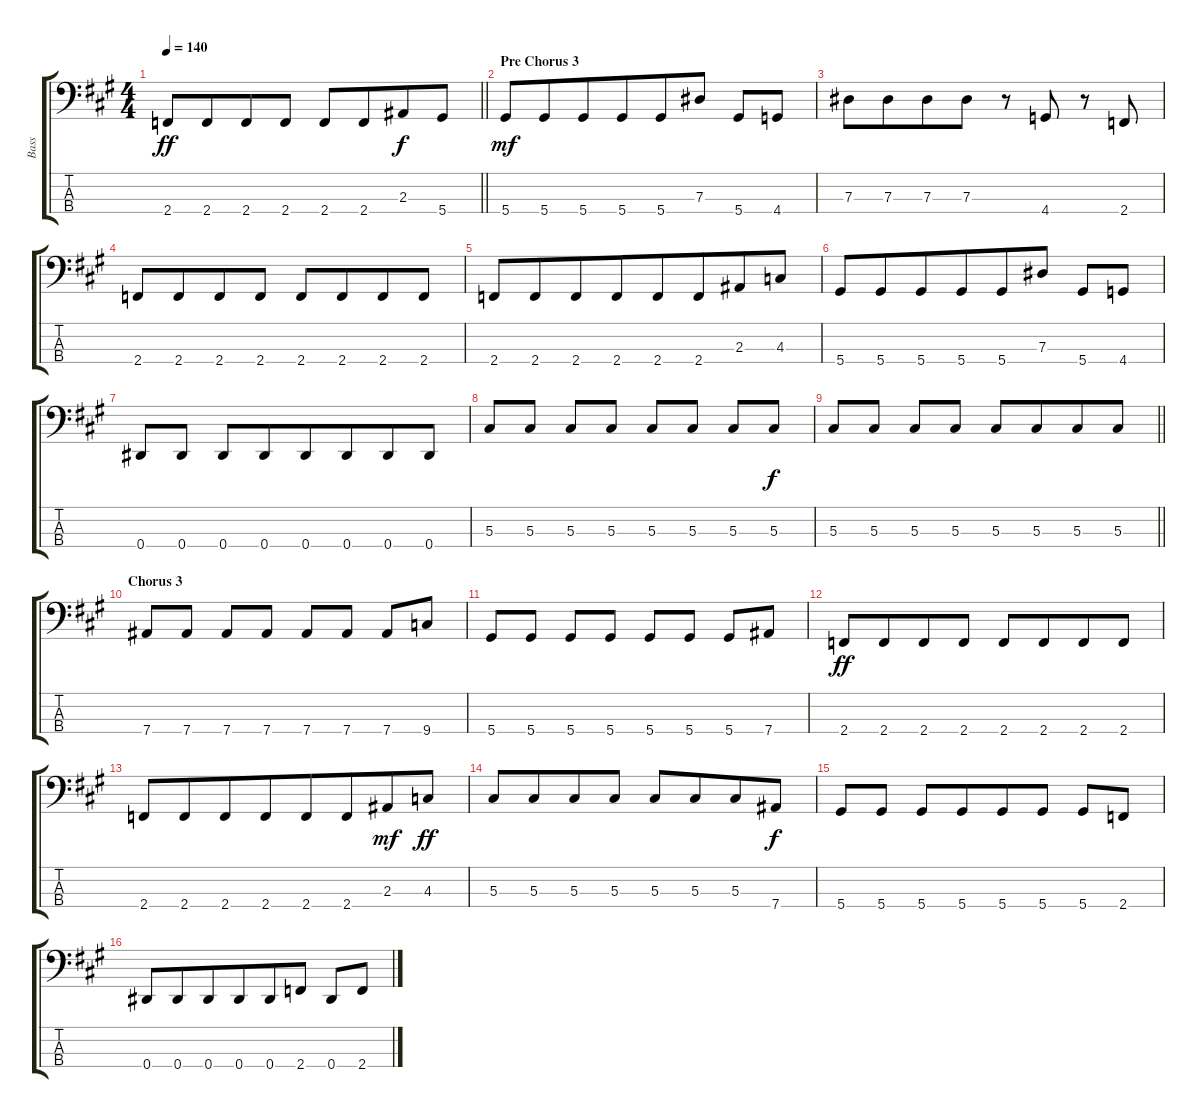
\track ("Bass" "Bass") {instrument electricbasspick}
\staff {score tabs}
\tuning (Gb2 Db2 Ab1 Eb1) {hide}
\ts (4 4)
\tempo 140
\clef f4
\barLineRight lightlight
\ks a
2.4.8{dy ff} 2.4.8{beam merge} 2.4.8 2.4.8 2.4.8{beam merge} 2.4.8{beam merge} 2.3.8{dy f} 5.4.8 |
\section ("" "Pre Chorus 3")
5.4.8{dy mf} 5.4.8{beam merge} 5.4.8 5.4.8{beam merge} 5.4.8{beam merge} 7.3.8 5.4.8 4.4.8 |
7.3.8 7.3.8{beam merge} 7.3.8 7.3.8 r.8 4.4.8 r.8{beam merge} 2.4.8 |
2.4.8 2.4.8{beam merge} 2.4.8 2.4.8 2.4.8{beam merge} 2.4.8{beam merge} 2.4.8 2.4.8 |
2.4.8 2.4.8{beam merge} 2.4.8{beam merge} 2.4.8{beam merge} 2.4.8 2.4.8{beam merge} 2.3.8{beam merge} 4.3.8 |
5.4.8 5.4.8{beam merge} 5.4.8 5.4.8{beam merge} 5.4.8{beam merge} 7.3.8 5.4.8 4.4.8 |
0.4.8{beam merge} 0.4.8 0.4.8 0.4.8{beam merge} 0.4.8 0.4.8{beam merge} 0.4.8{beam merge} 0.4.8 |
5.3.8 5.3.8 5.3.8 5.3.8 5.3.8 5.3.8 5.3.8 5.3.8{dy f} |
\barLineRight lightlight
5.3.8 5.3.8 5.3.8{beam merge} 5.3.8 5.3.8{beam merge} 5.3.8{beam merge} 5.3.8 5.3.8 |
\section ("" "Chorus 3")
7.4.8 7.4.8 7.4.8{beam merge} 7.4.8 7.4.8 7.4.8 7.4.8 9.4.8 |
5.4.8 5.4.8 5.4.8{beam merge} 5.4.8 5.4.8 5.4.8 5.4.8 7.4.8 |
2.4.8{dy ff} 2.4.8{beam merge} 2.4.8 2.4.8 2.4.8{beam merge} 2.4.8{beam merge} 2.4.8 2.4.8 |
2.4.8 2.4.8{beam merge} 2.4.8{beam merge} 2.4.8{beam merge} 2.4.8 2.4.8{beam merge} 2.3.8{dy mf beam merge} 4.3.8{dy ff} |
5.3.8 5.3.8{beam merge} 5.3.8 5.3.8 5.3.8{beam merge} 5.3.8{beam merge} 5.3.8 7.4.8{dy f} |
5.4.8 5.4.8 5.4.8{beam merge} 5.4.8{beam merge} 5.4.8 5.4.8 5.4.8 2.4.8 |
0.4.8 0.4.8{beam merge} 0.4.8{beam merge} 0.4.8{beam merge} 0.4.8{beam merge} 2.4.8 0.4.8 2.4.8
